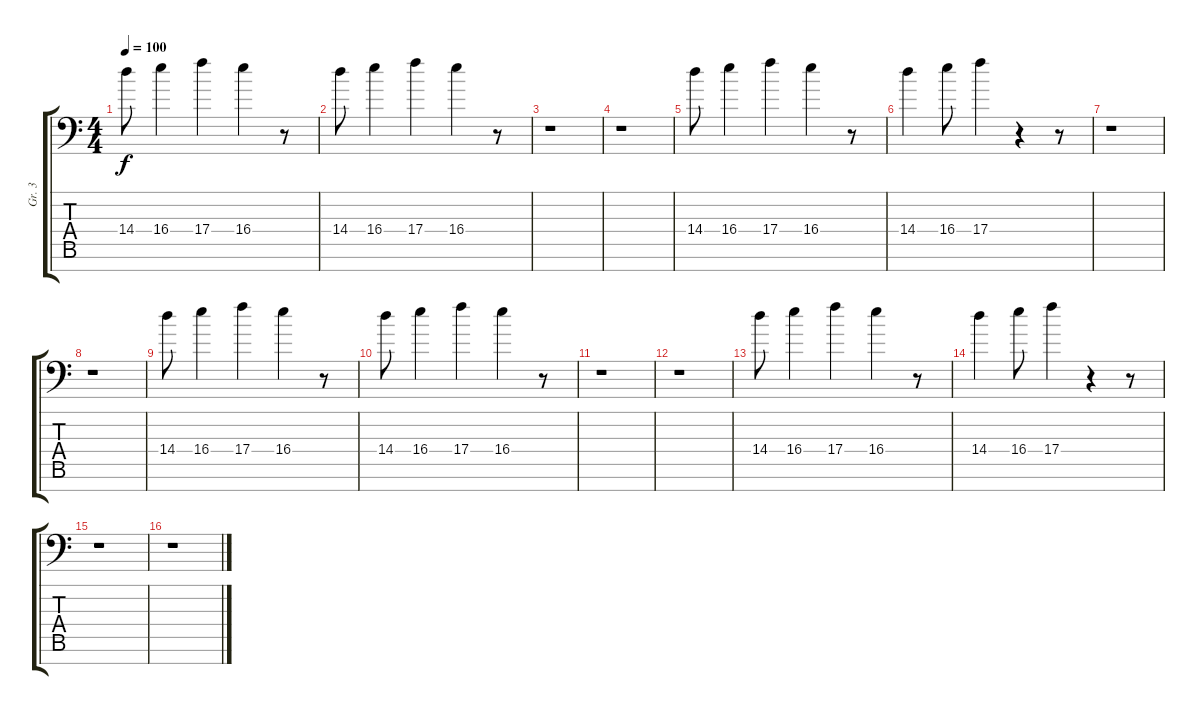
\track ("Gr. 3" "Gr. 3") {instrument electricguitarclean}
\staff {score tabs}
\tuning (D4 A3 F3 C3 G2 D2 A1) {hide}
\ts (4 4)
\tempo 100
\clef f4
\ks c
14.4.8{dy f} 16.4.4 17.4.4 16.4.4 r.8 |
14.4.8 16.4.4 17.4.4 16.4.4 r.8 |
r.1 |
r.1 |
14.4.8 16.4.4 17.4.4 16.4.4 r.8 |
14.4.4 16.4.8 17.4.4 r.4 r.8 |
r.1 |
r.1 |
14.4.8 16.4.4 17.4.4 16.4.4 r.8 |
14.4.8 16.4.4 17.4.4 16.4.4 r.8 |
r.1 |
r.1 |
14.4.8 16.4.4 17.4.4 16.4.4 r.8 |
14.4.4 16.4.8 17.4.4 r.4 r.8 |
r.1 |
r.1
